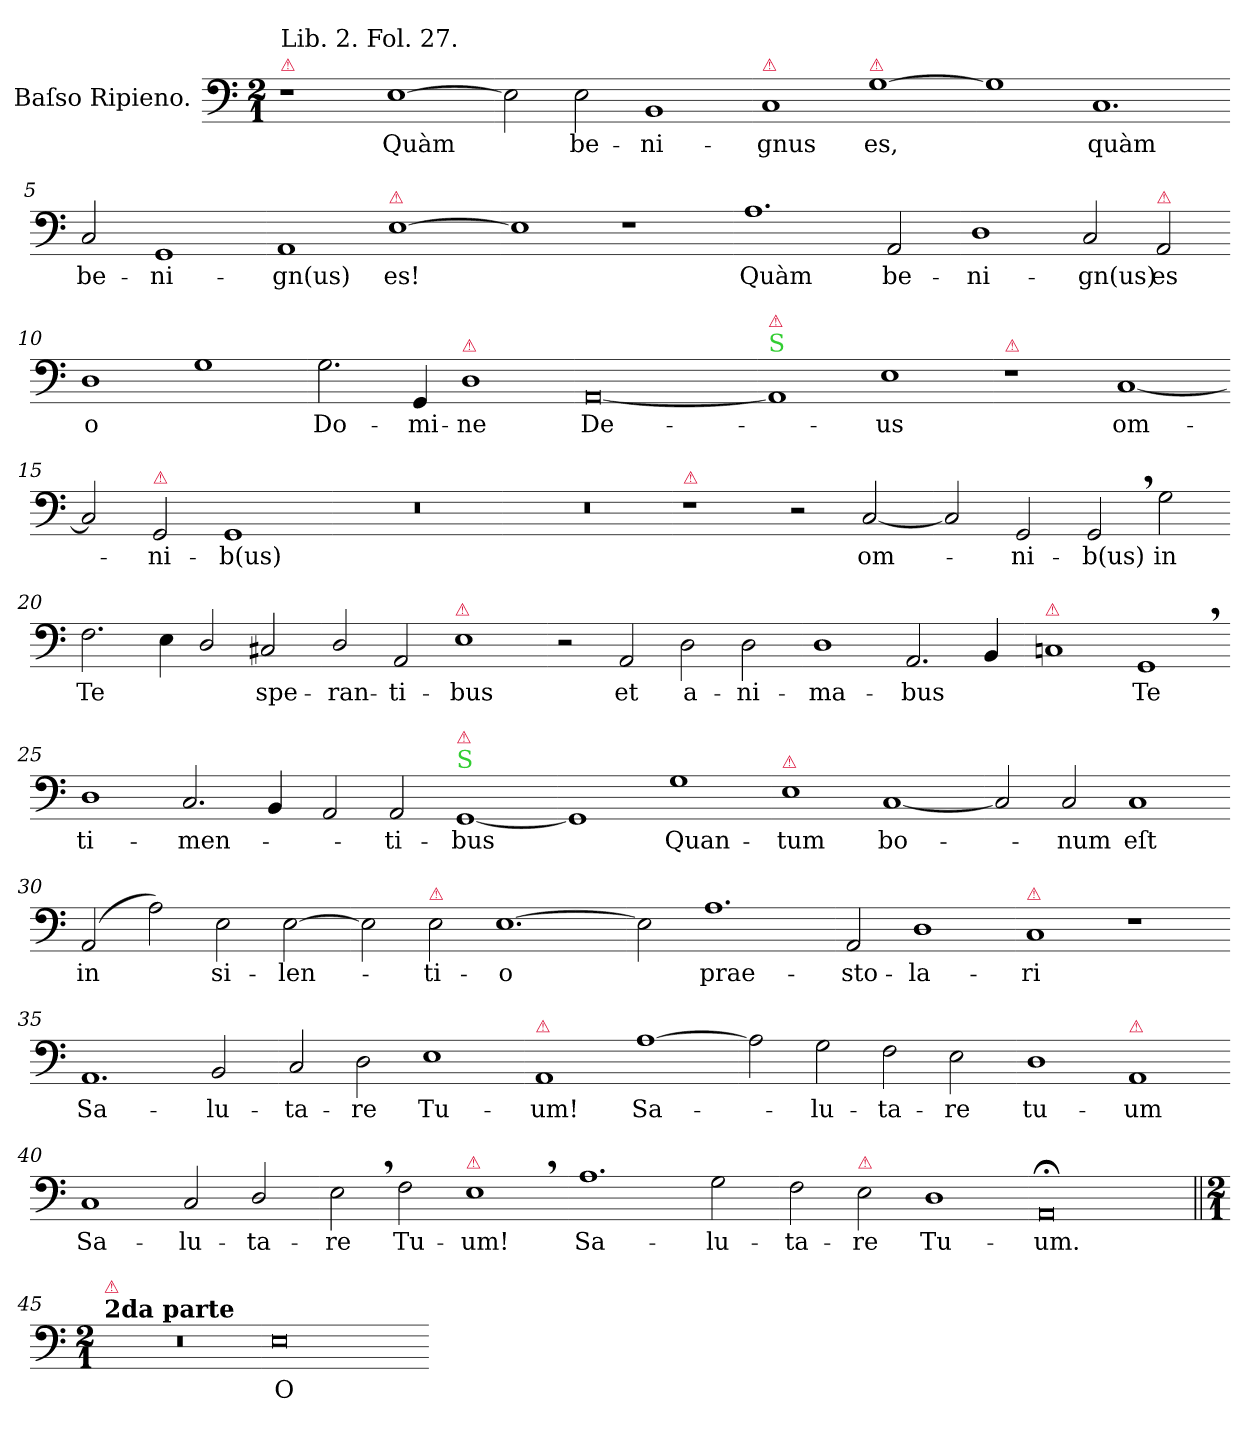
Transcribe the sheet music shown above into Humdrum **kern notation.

**kern	**text
*part1	*part1
*staff1	*staff1
*I"Baſso Ripieno.	*
*clefF4	*
*k[]	*
*M2/1	*
=1	=1
!LO:TX:a:color=crimson:t=⚠	!
!LO:TX:a:t=Lib. 2. Fol. 27.	!
1r	.
[1E	Quàm
=2-	=2-
2E]	.
2E\	be-
1BB	-ni-
=3-	=3-
!LO:TX:a:color=crimson:t=⚠	!
1C	-gnus
!LO:TX:a:color=crimson:t=⚠	!
[1G	es,
=4-	=4-
1G]	.
1.C	quàm
=5-	=5-
2C/	be-
1GG	-ni-
=6-	=6-
1AA	-gn(us)
!LO:TX:a:color=crimson:t=⚠	!
[1E	es!
=7-	=7-
1E]	.
1r	.
=8-	=8-
!	!LO:LY:i
1.A	Quàm
!	!LO:LY:i
2AA/	be-
=9-	=9-
!	!LO:LY:i
1D	-ni-
!	!LO:LY:i
2C/	-gn(us)
!LO:TX:a:color=crimson:t=⚠	!
!	!LO:LY:i
2AA/	es
=10-	=10-
1D	o
1G	.
=11-	=11-
2.G\	Do-
4GG/	-mi-
!LO:TX:a:color=crimson:t=⚠	!
1D	-ne
=12-	=12-
[0AA	De-
=13-	=13-
!LO:TX:a:color=limegreen:t=S	!
!LO:TX:a:color=crimson:t=⚠	!
1AA]	.
1E	-us
=14-	=14-
!LO:TX:a:color=crimson:t=⚠	!
1r	.
[1C	om-
=15-	=15-
2C]	.
!LO:TX:a:color=crimson:t=⚠	!
2GG/	-ni-
1GG	-b(us)
=16-	=16-
0r	.
=17-	=17-
0r	.
=18-	=18-
!LO:TX:a:color=crimson:t=⚠	!
1r	.
2r	.
[2C/	om-
=19-	=19-
2C/]	.
2GG/	-ni-
2GG,</	-b(us)
2G\	in
=20-	=20-
2.F\	Te
4E\	.
2D/	.
2C#X/	spe-
=21-	=21-
2D/	-ran-
2AA/	-ti-
!LO:TX:a:color=crimson:t=⚠	!
1E	-bus
=22-	=22-
2r	.
2AA/	et
2D\	a-
2D\	-ni-
=23-	=23-
1D	-ma-
2.AA/	-bus
4BB/	.
=24-	=24-
!LO:TX:a:color=crimson:t=⚠	!
1Cn	.
1GG,<	Te
=25-	=25-
1D	ti-
2.C/	-men-
4BB/	.
=26-	=26-
2AA/	.
2AA/	-ti-
!LO:TX:a:color=limegreen:t=S	!
!LO:TX:a:color=crimson:t=⚠	!
[1GG	-bus
=27-	=27-
1GG]	.
1G	Quan-
=28-	=28-
!LO:TX:a:color=crimson:t=⚠	!
1E	-tum
[1C	bo-
=29-	=29-
2C]	.
2C/	-num
1C	eſt
=30-	=30-
(2AA/	in
2A\)	.
2E\	si-
[2E\	-len-
=31-	=31-
2E\]	.
!LO:TX:a:color=crimson:t=⚠	!
2E\	-ti-
[1.E	-o
=32-	=32-
2E]	.
1.A	prae-
=33-	=33-
2AA/	-sto-
1D	-la-
=34-	=34-
!LO:TX:a:color=crimson:t=⚠	!
1C	-ri
1r	.
=35-	=35-
1.AA	Sa-
2BB/	-lu-
=36-	=36-
2C/	-ta-
2D\	-re
1E	Tu-
=37-	=37-
!LO:TX:a:color=crimson:t=⚠	!
1AA	-um!
[1A	Sa-
=38-	=38-
2A]	.
2G\	-lu-
2F\	-ta-
2E\	-re
=39-	=39-
1D	tu-
!LO:TX:a:color=crimson:t=⚠	!
1AA	-um
=40-	=40-
1C	Sa-
2C/	-lu-
2D/	-ta-
=41-	=41-
2E,<\	-re
2F\	Tu-
!LO:TX:a:color=crimson:t=⚠	!
1E,<	-um!
=42-	=42-
1.A	Sa-
2G\	-lu-
=43-	=43-
2F\	-ta-
!LO:TX:a:color=crimson:t=⚠	!
2E\	-re
1D	Tu-
=44-	=44-
0AA;<	-um.
=45||	=45||
*M2/1	*
!LO:TX:a:B:t=2da parte	!
!LO:TX:a:color=crimson:t=⚠	!
0r	.
=46-	=46-
0E	O
=-	=-
*-	*-
